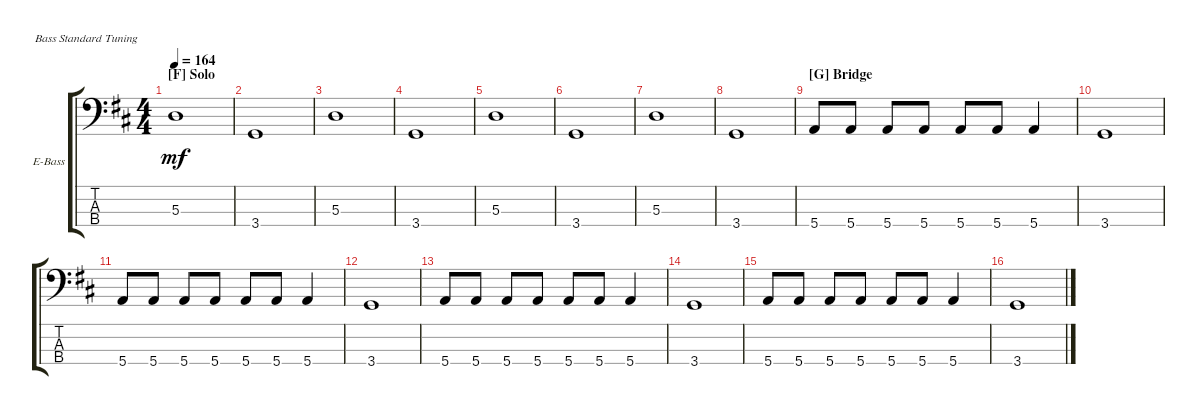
\bracketExtendMode groupsimilarinstruments
\firstSystemTrackNameOrientation horizontal
\otherSystemsTrackNameOrientation horizontal
\chordDiagramsInScore
\track ("Electric Bass" "E-Bass") {instrument electricbassfinger}
\staff {score tabs}
\tuning (G2 D2 A1 E1)
\ts (4 4)
\section ("F" "Solo")
\tempo 164
\clef f4
\ks d
5.3.1{dy mf} |
3.4.1 |
5.3.1 |
3.4.1 |
\scale
0.151556 5.3.1 |
\scale
0.0838972 3.4.1 |
\scale
0.34912 5.3.1 |
\scale
0.415426 3.4.1 |
\section ("G" "Bridge")
5.4.8 5.4.8 5.4.8 5.4.8 5.4.8 5.4.8 5.4.4 |
3.4.1 |
5.4.8 5.4.8 5.4.8 5.4.8 5.4.8 5.4.8 5.4.4 |
3.4.1 |
5.4.8 5.4.8 5.4.8 5.4.8 5.4.8 5.4.8 5.4.4 |
3.4.1 |
5.4.8 5.4.8 5.4.8 5.4.8 5.4.8 5.4.8 5.4.4 |
3.4.1
